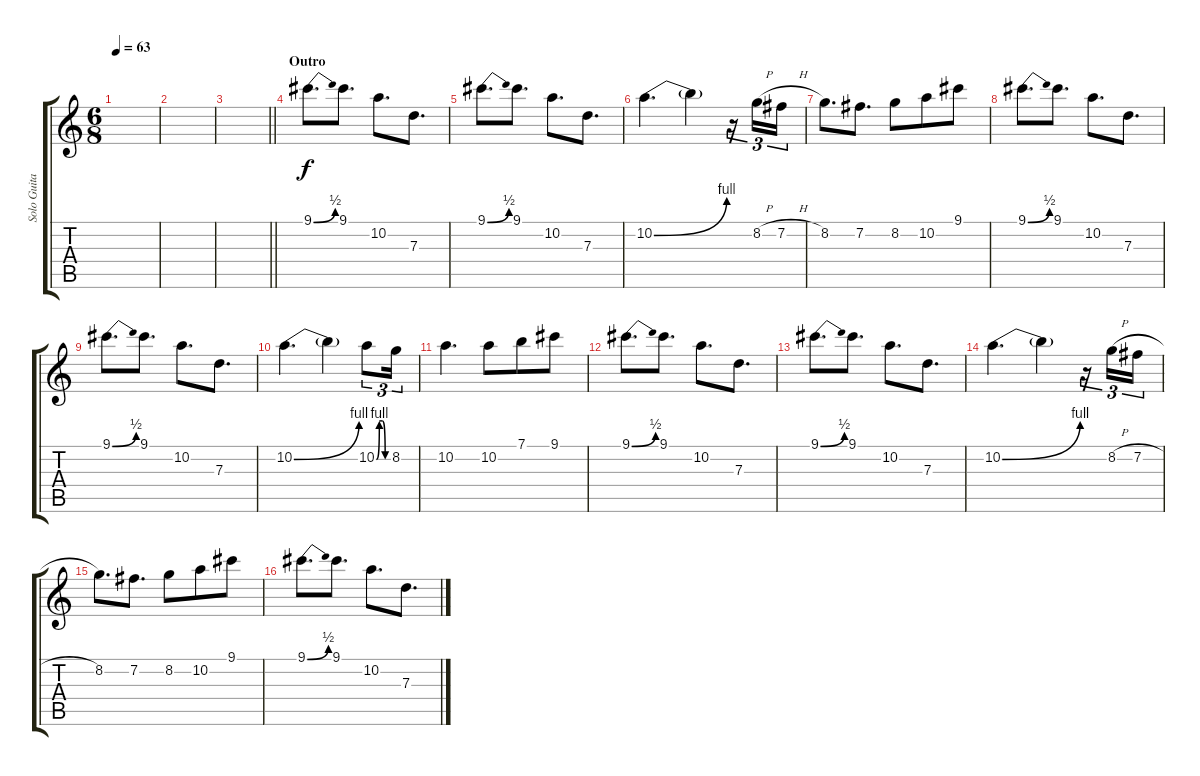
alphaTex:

\track ("Solo Guitar" "Solo Guita") {instrument distortionguitar}
\staff {score tabs}
\tuning (E4 B3 G3 D3 A2 E2) {hide}
\ts (6 8)
\tempo 63
\clef g2
\ks c
|
|
\barLineRight lightlight
|
\section ("" "Outro")
9.1{be (bend 0 0 60 2)}.8{d dy f} 9.1.8{d} 10.2.8{d} 7.3.8{d} |
9.1{be (bend 0 0 60 2)}.8{d} 9.1.8{d} 10.2.8{d} 7.3.8{d} |
10.2{be (bend 0 0 60 4)}.4{d} 10.2{t}.4 r.16{tu (3 2)} 8.2{h}.16{tu (3 2)} 7.2{h}.16{tu (3 2)} |
8.2.8{d} 7.2.8{d} 8.2.8 10.2.8 9.1.8 |
9.1{be (bend 0 0 60 2)}.8{d} 9.1.8{d} 10.2.8{d} 7.3.8{d} |
9.1{be (bend 0 0 60 2)}.8{d} 9.1.8{d} 10.2.8{d} 7.3.8{d} |
10.2{be (bend 0 0 60 4)}.4{d} 10.2{t}.4 10.2{be (custom 0 0 15 4 30 4 45 0 60 0)}.8{tu (3 2)} 8.2.16{tu (3 2)} |
10.2.4{d} 10.2.8 7.1.8 9.1.8 |
9.1{be (bend 0 0 60 2)}.8{d} 9.1.8{d} 10.2.8{d} 7.3.8{d} |
9.1{be (bend 0 0 60 2)}.8{d} 9.1.8{d} 10.2.8{d} 7.3.8{d} |
10.2{be (bend 0 0 60 4)}.4{d} 10.2{t}.4 r.16{tu (3 2)} 8.2{h}.16{tu (3 2)} 7.2{h}.16{tu (3 2)} |
8.2.8{d} 7.2.8{d} 8.2.8 10.2.8 9.1.8 |
9.1{be (bend 0 0 60 2)}.8{d} 9.1.8{d} 10.2.8{d} 7.3.8{d}
